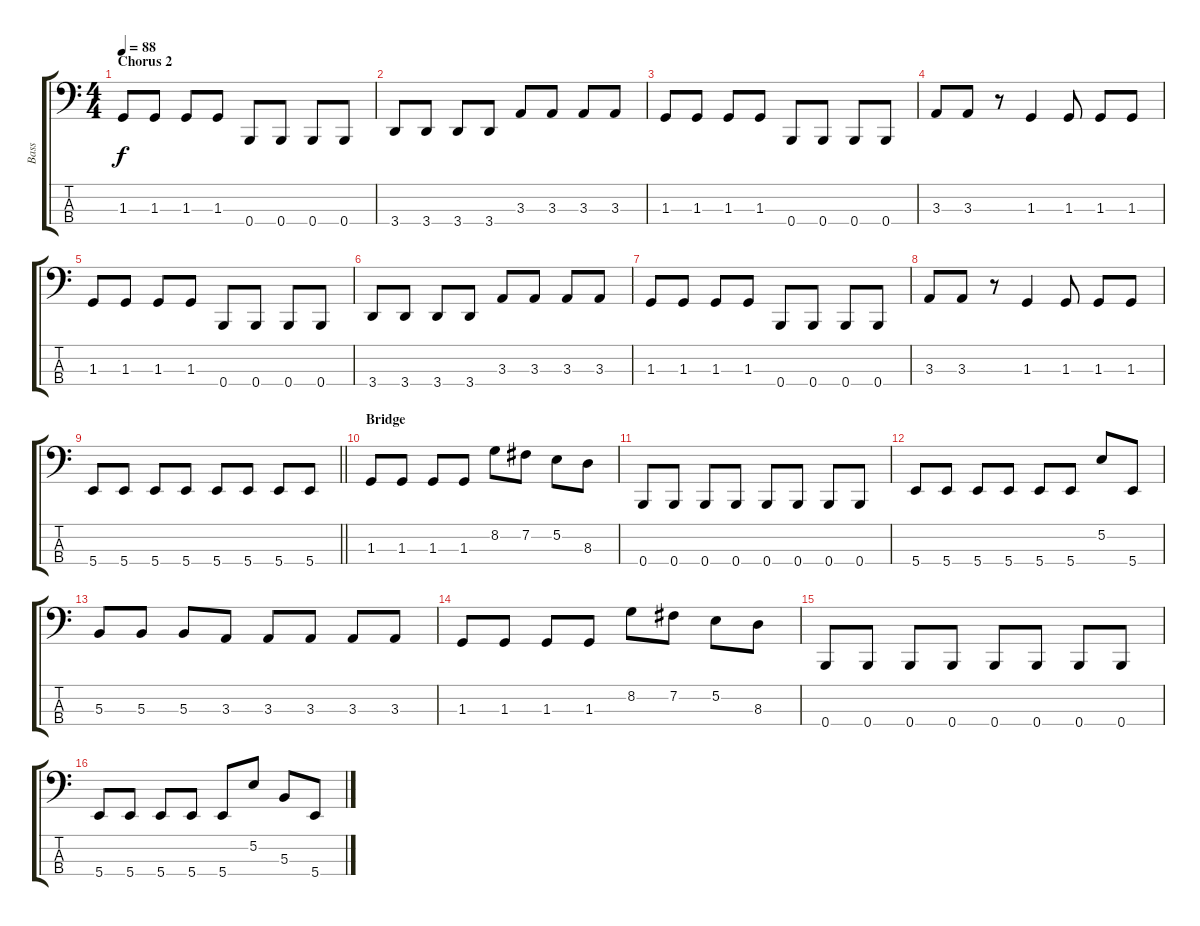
\track ("Bass" "Bass") {instrument electricbasspick}
\staff {score tabs}
\tuning (E2 B1 Gb1 B0) {hide}
\ts (4 4)
\section ("" "Chorus 2")
\tempo 88
\clef f4
\ks c
1.3.8{dy f} 1.3.8 1.3.8 1.3.8 0.4.8 0.4.8 0.4.8 0.4.8 |
3.4.8 3.4.8 3.4.8 3.4.8 3.3.8 3.3.8 3.3.8 3.3.8 |
1.3.8 1.3.8 1.3.8 1.3.8 0.4.8 0.4.8 0.4.8 0.4.8 |
3.3.8 3.3.8 r.8 1.3.4 1.3.8 1.3.8 1.3.8 |
1.3.8 1.3.8 1.3.8 1.3.8 0.4.8 0.4.8 0.4.8 0.4.8 |
3.4.8 3.4.8 3.4.8 3.4.8 3.3.8 3.3.8 3.3.8 3.3.8 |
1.3.8 1.3.8 1.3.8 1.3.8 0.4.8 0.4.8 0.4.8 0.4.8 |
3.3.8 3.3.8 r.8 1.3.4 1.3.8 1.3.8 1.3.8 |
\barLineRight lightlight
5.4.8 5.4.8 5.4.8 5.4.8 5.4.8 5.4.8 5.4.8 5.4.8 |
\section ("" "Bridge")
1.3.8 1.3.8 1.3.8 1.3.8 8.2.8 7.2.8 5.2.8 8.3.8 |
0.4.8 0.4.8 0.4.8 0.4.8 0.4.8 0.4.8 0.4.8 0.4.8 |
5.4.8 5.4.8 5.4.8 5.4.8 5.4.8 5.4.8 5.2.8 5.4.8 |
5.3.8 5.3.8 5.3.8 3.3.8 3.3.8 3.3.8 3.3.8 3.3.8 |
1.3.8 1.3.8 1.3.8 1.3.8 8.2.8 7.2.8 5.2.8 8.3.8 |
0.4.8 0.4.8 0.4.8 0.4.8 0.4.8 0.4.8 0.4.8 0.4.8 |
5.4.8 5.4.8 5.4.8 5.4.8 5.4.8 5.2.8 5.3.8 5.4.8
